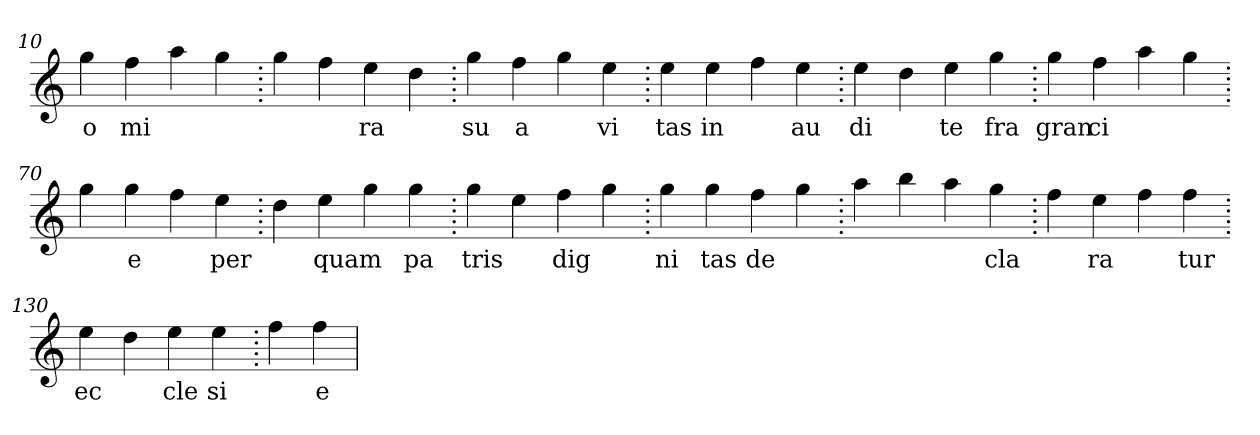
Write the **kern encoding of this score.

**kern	**text
*part1	*part1
*staff1	*staff1
*clefG2	*
=10.	=10.
4gg	o
4ff	mi
4aa	.
4gg	.
=20.	=20.
4gg	.
4ff	.
4ee	ra
4dd	.
=30.	=30.
4gg	su
4ff	a
4gg	.
4ee	vi
=40.	=40.
4ee	tas
4ee	in
4ff	.
4ee	au
=50.	=50.
4ee	di
4dd	.
4ee	te
4gg	fra
=60.	=60.
4gg	gran
4ff	ci
4aa	.
4gg	.
=70.	=70.
4gg	.
4gg	e
4ff	.
4ee	per
=80.	=80.
4dd	.
4ee	quam
4gg	.
4gg	pa
=90.	=90.
4gg	tris
4ee	.
4ff	dig
4gg	.
=100.	=100.
4gg	ni
4gg	tas
4ff	de
4gg	.
=110.	=110.
4aa	.
4bb	.
4aa	.
4gg	cla
=120.	=120.
4ff	.
4ee	ra
4ff	.
4ff	tur
=130.	=130.
4ee	ec
4dd	.
4ee	cle
4ee	si
=140.	=140.
4ff	.
4ff	e
=	=
*-	*-
